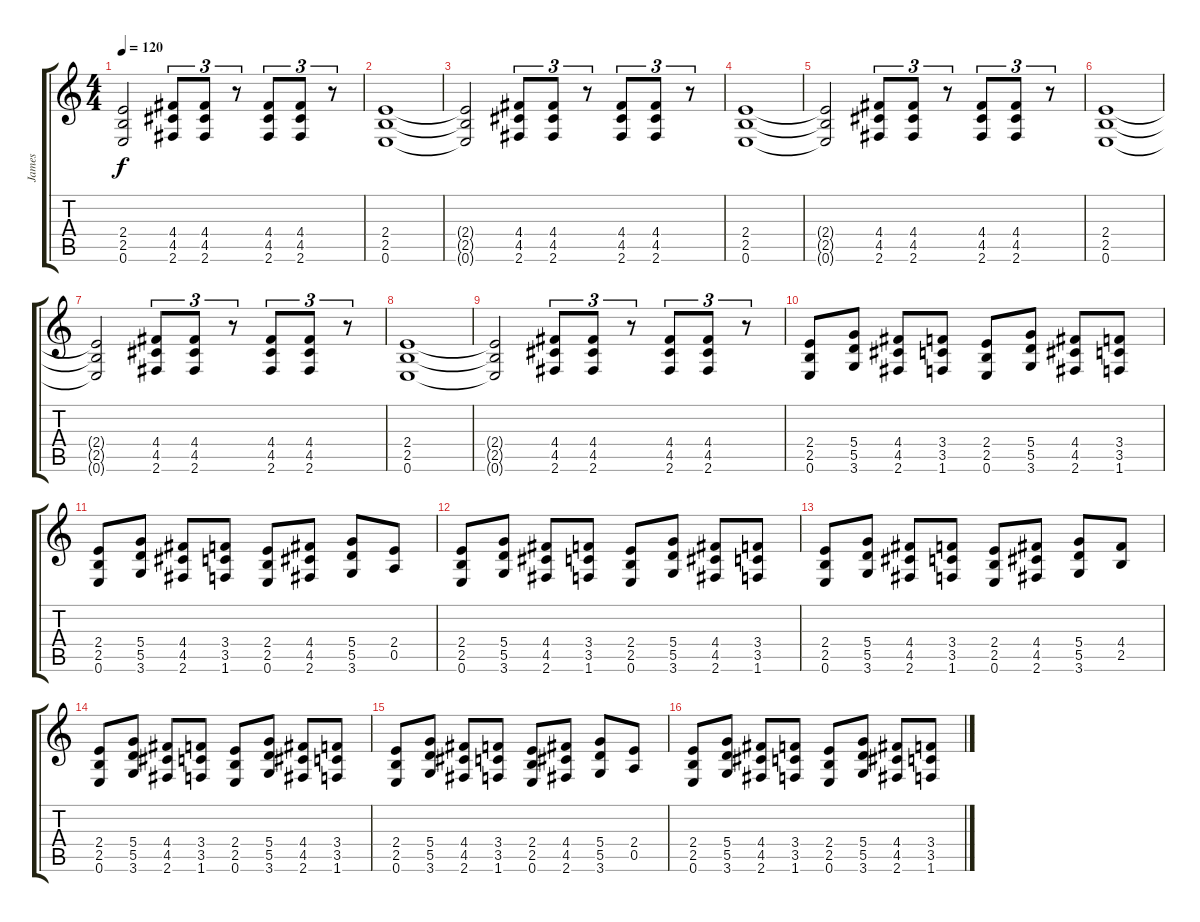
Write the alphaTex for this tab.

\track ("James" "James") {instrument distortionguitar}
\staff {score tabs}
\tuning (E4 B3 G3 D3 A2 E2) {hide}
\ts (4 4)
\tempo 120
\clef g2
\ks c
(2.4{t} 2.5{t} 0.6{t}).2{dy f} (4.4 4.5 2.6).8{tu (3 2)} (4.4 4.5 2.6).8{tu (3 2)} r.8{tu (3 2)} (4.4 4.5 2.6).8{tu (3 2)} (4.4 4.5 2.6).8{tu (3 2)} r.8{tu (3 2)} |
(2.4 2.5 0.6).1 |
(2.4{t} 2.5{t} 0.6{t}).2 (4.4 4.5 2.6).8{tu (3 2)} (4.4 4.5 2.6).8{tu (3 2)} r.8{tu (3 2)} (4.4 4.5 2.6).8{tu (3 2)} (4.4 4.5 2.6).8{tu (3 2)} r.8{tu (3 2)} |
(2.4 2.5 0.6).1 |
(2.4{t} 2.5{t} 0.6{t}).2 (4.4 4.5 2.6).8{tu (3 2)} (4.4 4.5 2.6).8{tu (3 2)} r.8{tu (3 2)} (4.4 4.5 2.6).8{tu (3 2)} (4.4 4.5 2.6).8{tu (3 2)} r.8{tu (3 2)} |
(2.4 2.5 0.6).1 |
(2.4{t} 2.5{t} 0.6{t}).2 (4.4 4.5 2.6).8{tu (3 2)} (4.4 4.5 2.6).8{tu (3 2)} r.8{tu (3 2)} (4.4 4.5 2.6).8{tu (3 2)} (4.4 4.5 2.6).8{tu (3 2)} r.8{tu (3 2)} |
(2.4 2.5 0.6).1 |
(2.4{t} 2.5{t} 0.6{t}).2 (4.4 4.5 2.6).8{tu (3 2)} (4.4 4.5 2.6).8{tu (3 2)} r.8{tu (3 2)} (4.4 4.5 2.6).8{tu (3 2)} (4.4 4.5 2.6).8{tu (3 2)} r.8{tu (3 2)} |
(2.4 2.5 0.6).8 (5.4 5.5 3.6).8 (4.4 4.5 2.6).8 (3.4 3.5 1.6).8 (2.4 2.5 0.6).8 (5.4 5.5 3.6).8 (4.4 4.5 2.6).8 (3.4 3.5 1.6).8 |
(2.4 2.5 0.6).8 (5.4 5.5 3.6).8 (4.4 4.5 2.6).8 (3.4 3.5 1.6).8 (2.4 2.5 0.6).8 (4.4 4.5 2.6).8 (5.4 5.5 3.6).8 (2.4 0.5).8 |
(2.4 2.5 0.6).8 (5.4 5.5 3.6).8 (4.4 4.5 2.6).8 (3.4 3.5 1.6).8 (2.4 2.5 0.6).8 (5.4 5.5 3.6).8 (4.4 4.5 2.6).8 (3.4 3.5 1.6).8 |
(2.4 2.5 0.6).8 (5.4 5.5 3.6).8 (4.4 4.5 2.6).8 (3.4 3.5 1.6).8 (2.4 2.5 0.6).8 (4.4 4.5 2.6).8 (5.4 5.5 3.6).8 (4.4 2.5).8 |
(2.4 2.5 0.6).8 (5.4 5.5 3.6).8 (4.4 4.5 2.6).8 (3.4 3.5 1.6).8 (2.4 2.5 0.6).8 (5.4 5.5 3.6).8 (4.4 4.5 2.6).8 (3.4 3.5 1.6).8 |
(2.4 2.5 0.6).8 (5.4 5.5 3.6).8 (4.4 4.5 2.6).8 (3.4 3.5 1.6).8 (2.4 2.5 0.6).8 (4.4 4.5 2.6).8 (5.4 5.5 3.6).8 (2.4 0.5).8 |
(2.4 2.5 0.6).8 (5.4 5.5 3.6).8 (4.4 4.5 2.6).8 (3.4 3.5 1.6).8 (2.4 2.5 0.6).8 (5.4 5.5 3.6).8 (4.4 4.5 2.6).8 (3.4 3.5 1.6).8
